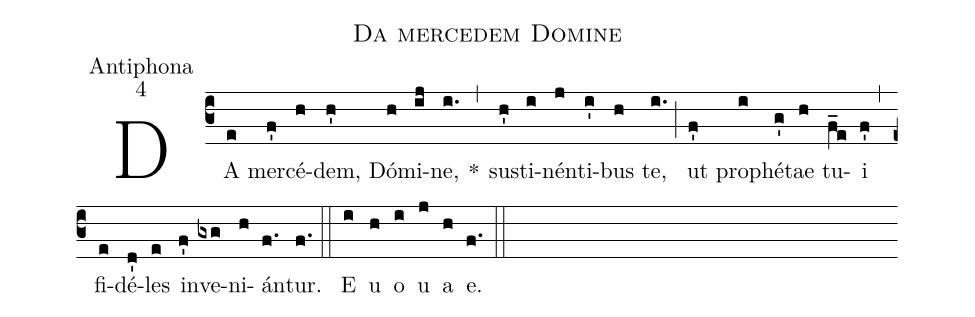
name:Da mercedem Domine;
office-part:Antiphona;
mode:4;
%%
(c3) DA(e) mer(f')cé(h)dem,(h') Dó(h)mi(ij)ne,(i.) *(,) su(h')sti(i)nén(j)ti(i')bus(h) te,(i.) (;) ut(f') pro(i)phé(g')tae(h) tu(f_e)i(f') (,) fi(e)dé(d')les(e) in(f')ve(gxg)ni(h)án(f.)tur.(f.) (::)
<eu>E(i) u(h) o(i) u(j) a(h) e.</eu>(f.) (::)
